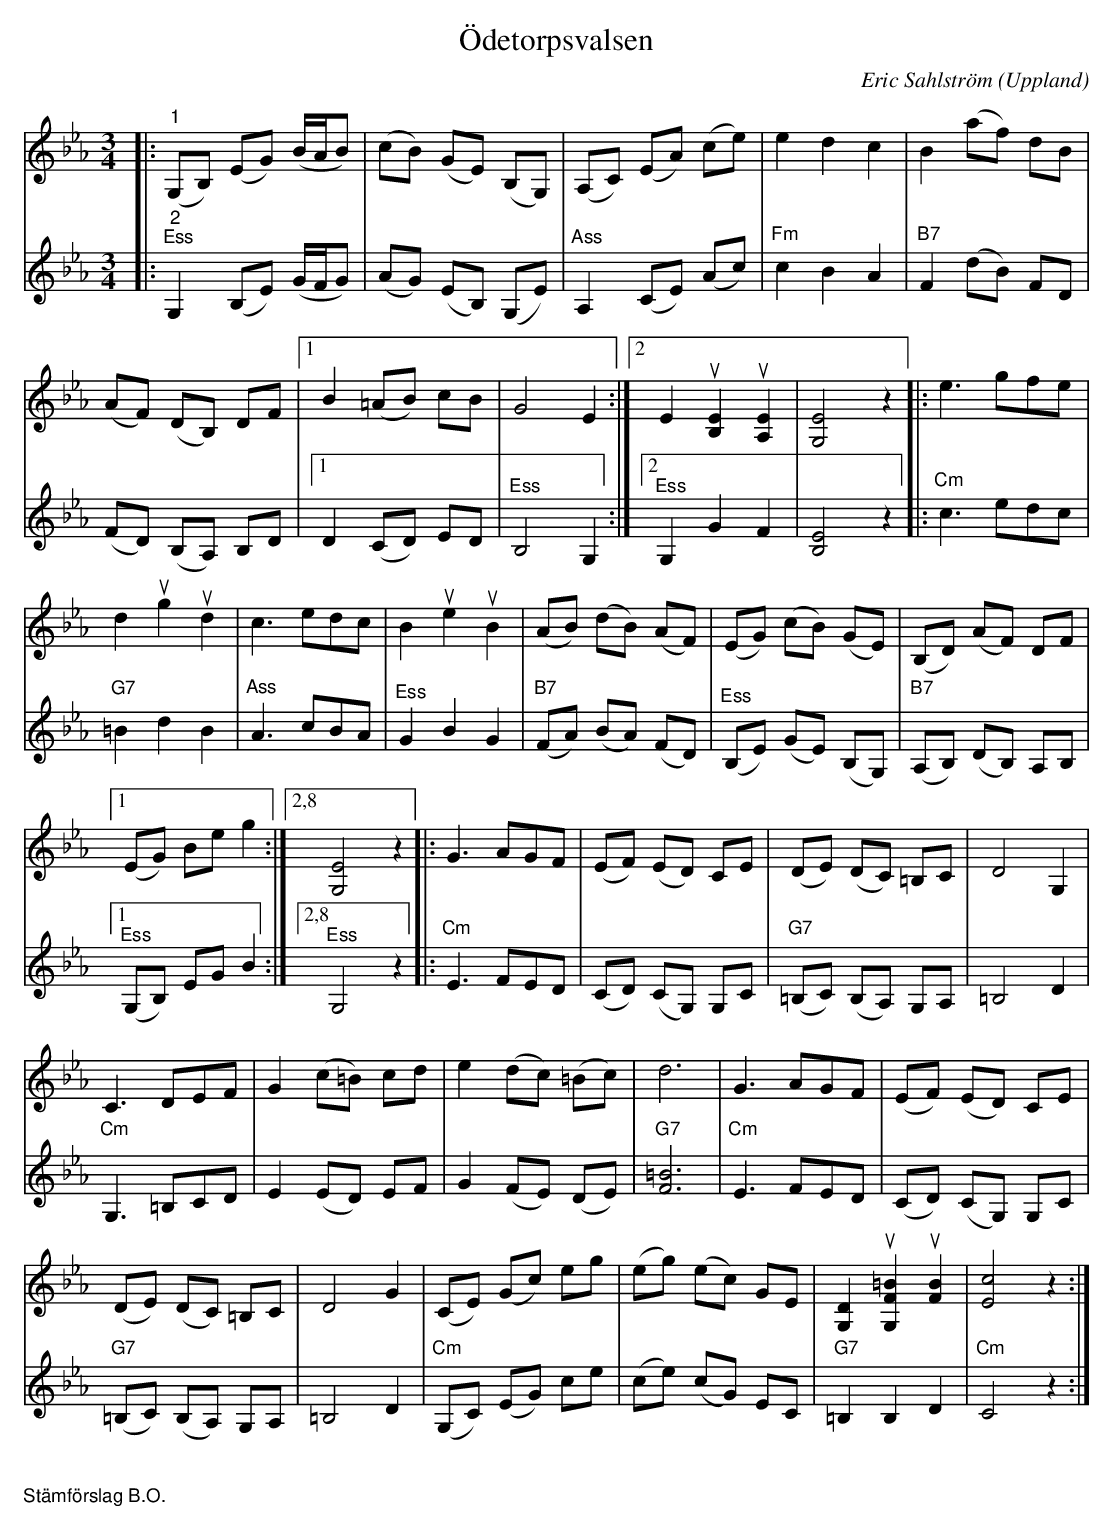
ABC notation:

X:1
T:Ödetorpsvalsen
C:Eric Sahlström
O:Uppland
L:1/8
M:3/4
K:Eb
V:1
|:"^1" (G,B,) (EG) (B/A/B) | (cB) (GE) (B,G,) | (A,C) (EA) (ce) | e2 d2 c2 | B2 (af) dB |
(AF) (DB,) DF |1 B2 (=AB) cB | G4 E2 :|2 E2u [B,E]2u [A,E]2 | [G,E]4 z2 |: e3 gfe |
d2u g2u d2 | c3 edc | B2u e2u B2 | (AB) (dB) (AF) | (EG) (cB) (GE) | (B,D) (AF) DF |1
(EG) Be g2 :|2,8 [G,E]4 z2 |: G3 AGF | (EF) (ED) CE | (DE) (DC) =B,C | D4 G,2 |
C3 DEF | G2 (c=B) cd | e2 (dc) (=Bc) | d6 | G3 AGF | (EF) (ED) CE |
(DE) (DC) =B,C | D4 G2 | (CE) (Gc) eg | (eg) (ec) GE | [G,D]2u [G,F=B]2u [FB]2 | [Ec]4 z2 :|
V:2
|:"^2""^Ess" G,2 (B,E) (G/F/G) | (AG) (EB,) (G,E) |"^Ass" A,2 (CE) (Ac) |"Fm" c2 B2 A2 |
"B7" F2 (dB) FD | (FD) (B,A,) B,D |1 D2 (CD) ED |"^Ess" B,4 G,2 :|2"^Ess" G,2 G2 F2 | [B,E]4 z2 |:
"Cm" c3 edc |"G7" =B2 d2 B2 |"^Ass" A3 cBA |"^Ess" G2 B2 G2 |"B7" (FA) (BA) (FD) |
"^Ess" (B,E) (GE) (B,G,) |"B7" (A,B,) (DB,) A,B, |1"^Ess" (G,B,) EG B2 :|2,8"^Ess" G,4 z2 |:
"Cm" E3 FED | (CD) (CG,) G,C |"G7" (=B,C) (B,A,) G,A, | =B,4 D2 |"Cm" G,3 =B,CD | E2 (ED) EF |
G2 (FE) (DE) |"G7" [F=B]6 |"Cm" E3 FED | (CD) (CG,) G,C |"G7" (=B,C) (B,A,) G,A, | =B,4 D2 |
"Cm" (G,C) (EG) ce | (ce) (cG) EC |"G7" =B,2 B,2 D2 |"Cm" C4 z2 :|"^Stämförslag B.O." |]
